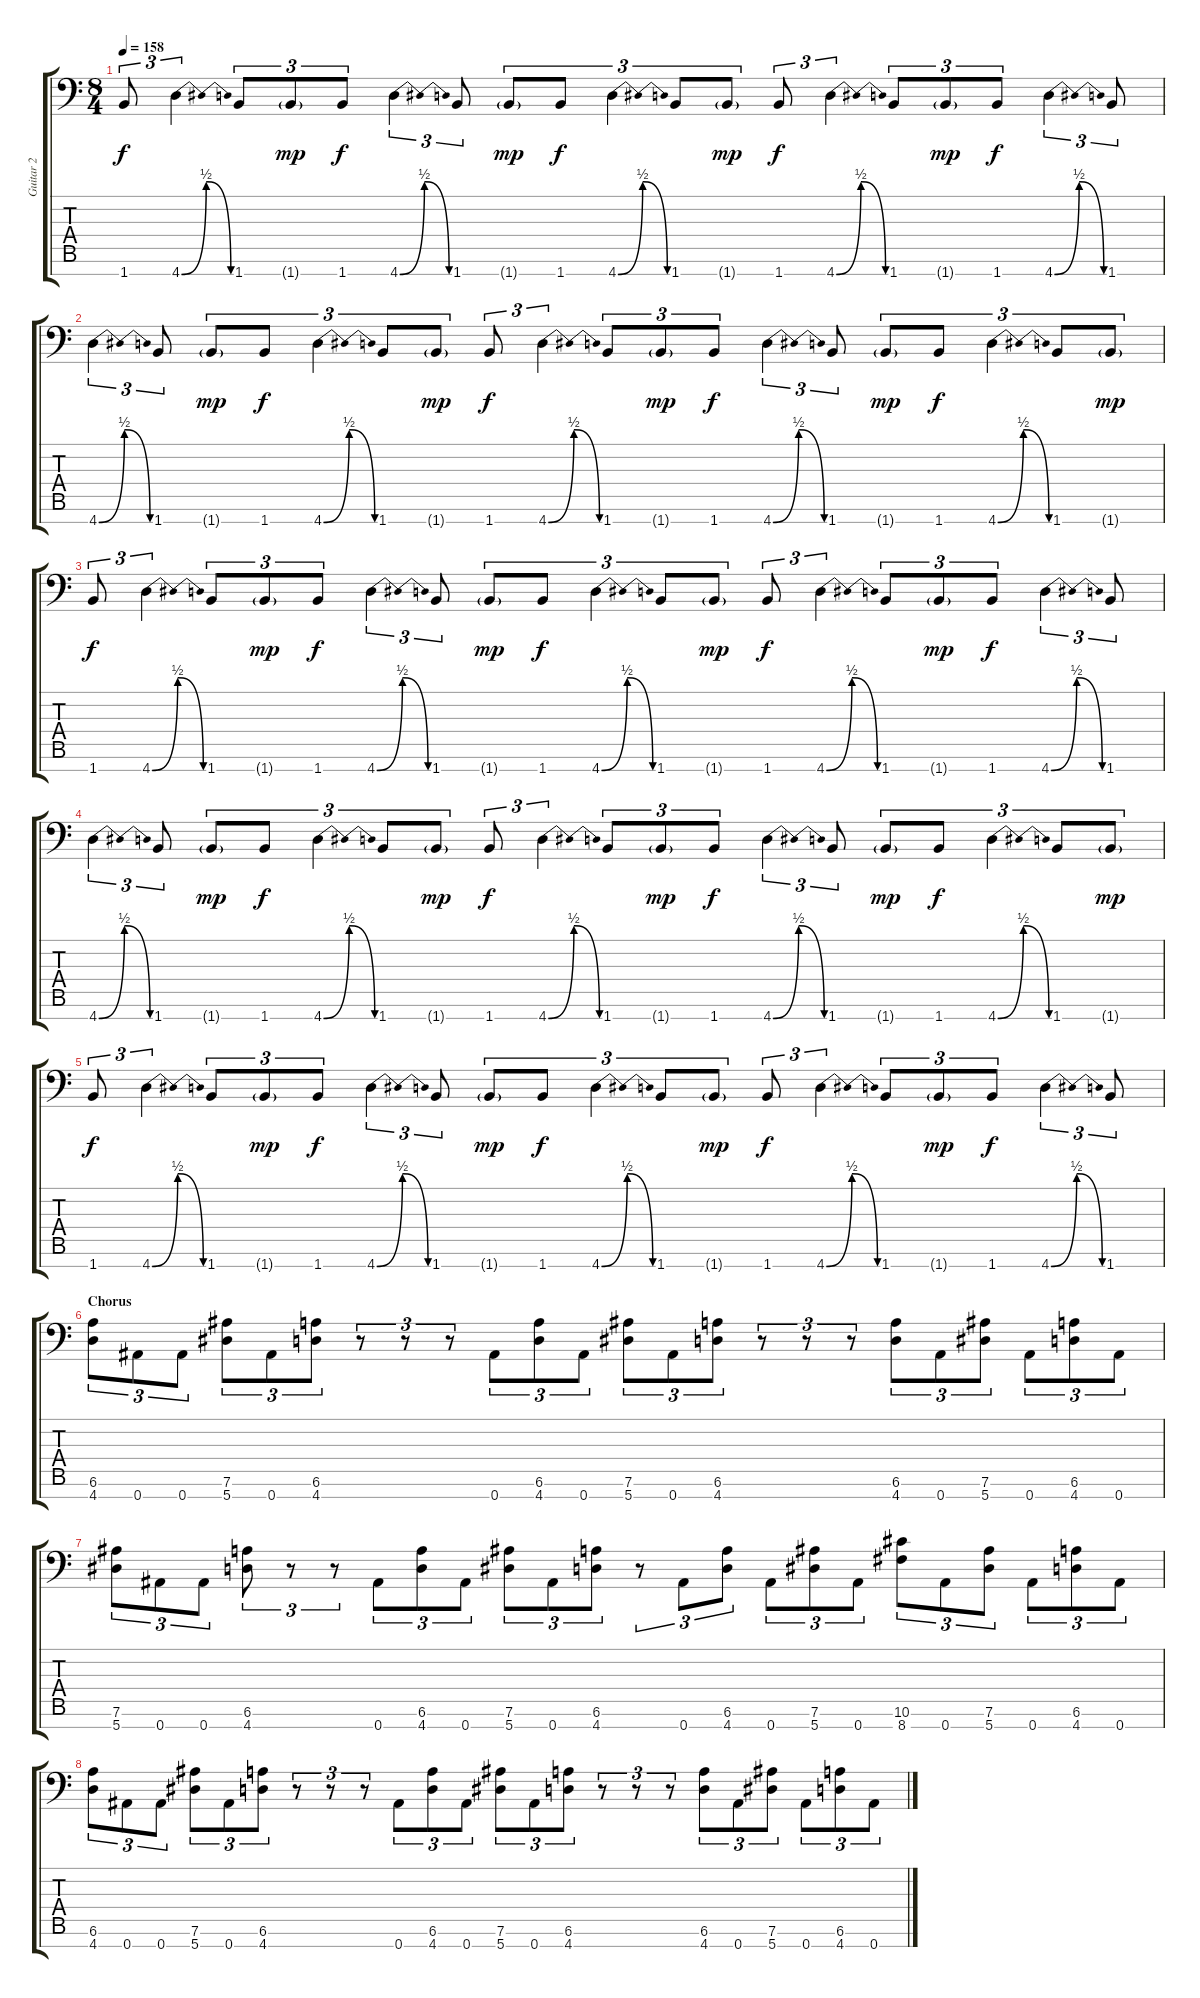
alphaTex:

\track ("Guitar 2" "Guitar 2") {instrument distortionguitar}
\staff {score tabs}
\tuning (Eb4 Bb3 Gb3 Db3 Ab2 Eb2 Bb1) {hide}
\ts (8 4)
\tempo 158
\clef f4
\ks c
1.7.8{tu (3 2) dy f} 4.7{be (bendrelease 0 0 30 2 30 2 60 0)}.4{tu (3 2)} 1.7.8{tu (3 2)} 1.7{g}.8{tu (3 2) dy mp} 1.7.8{tu (3 2) dy f} 4.7{be (bendrelease 0 0 30 2 30 2 60 0)}.4{tu (3 2)} 1.7.8{tu (3 2)} 1.7{g}.8{tu (3 2) dy mp} 1.7.8{tu (3 2) dy f} 4.7{be (bendrelease 0 0 30 2 30 2 60 0)}.4{tu (3 2)} 1.7.8{tu (3 2)} 1.7{g}.8{tu (3 2) dy mp} 1.7.8{tu (3 2) dy f} 4.7{be (bendrelease 0 0 30 2 30 2 60 0)}.4{tu (3 2)} 1.7.8{tu (3 2)} 1.7{g}.8{tu (3 2) dy mp} 1.7.8{tu (3 2) dy f} 4.7{be (bendrelease 0 0 30 2 30 2 60 0)}.4{tu (3 2)} 1.7.8{tu (3 2)} |
4.7{be (bendrelease 0 0 30 2 30 2 60 0)}.4{tu (3 2)} 1.7.8{tu (3 2)} 1.7{g}.8{tu (3 2) dy mp} 1.7.8{tu (3 2) dy f} 4.7{be (bendrelease 0 0 30 2 30 2 60 0)}.4{tu (3 2)} 1.7.8{tu (3 2)} 1.7{g}.8{tu (3 2) dy mp} 1.7.8{tu (3 2) dy f} 4.7{be (bendrelease 0 0 30 2 30 2 60 0)}.4{tu (3 2)} 1.7.8{tu (3 2)} 1.7{g}.8{tu (3 2) dy mp} 1.7.8{tu (3 2) dy f} 4.7{be (bendrelease 0 0 30 2 30 2 60 0)}.4{tu (3 2)} 1.7.8{tu (3 2)} 1.7{g}.8{tu (3 2) dy mp} 1.7.8{tu (3 2) dy f} 4.7{be (bendrelease 0 0 30 2 30 2 60 0)}.4{tu (3 2)} 1.7.8{tu (3 2)} 1.7{g}.8{tu (3 2) dy mp} |
1.7.8{tu (3 2) dy f} 4.7{be (bendrelease 0 0 30 2 30 2 60 0)}.4{tu (3 2)} 1.7.8{tu (3 2)} 1.7{g}.8{tu (3 2) dy mp} 1.7.8{tu (3 2) dy f} 4.7{be (bendrelease 0 0 30 2 30 2 60 0)}.4{tu (3 2)} 1.7.8{tu (3 2)} 1.7{g}.8{tu (3 2) dy mp} 1.7.8{tu (3 2) dy f} 4.7{be (bendrelease 0 0 30 2 30 2 60 0)}.4{tu (3 2)} 1.7.8{tu (3 2)} 1.7{g}.8{tu (3 2) dy mp} 1.7.8{tu (3 2) dy f} 4.7{be (bendrelease 0 0 30 2 30 2 60 0)}.4{tu (3 2)} 1.7.8{tu (3 2)} 1.7{g}.8{tu (3 2) dy mp} 1.7.8{tu (3 2) dy f} 4.7{be (bendrelease 0 0 30 2 30 2 60 0)}.4{tu (3 2)} 1.7.8{tu (3 2)} |
4.7{be (bendrelease 0 0 30 2 30 2 60 0)}.4{tu (3 2)} 1.7.8{tu (3 2)} 1.7{g}.8{tu (3 2) dy mp} 1.7.8{tu (3 2) dy f} 4.7{be (bendrelease 0 0 30 2 30 2 60 0)}.4{tu (3 2)} 1.7.8{tu (3 2)} 1.7{g}.8{tu (3 2) dy mp} 1.7.8{tu (3 2) dy f} 4.7{be (bendrelease 0 0 30 2 30 2 60 0)}.4{tu (3 2)} 1.7.8{tu (3 2)} 1.7{g}.8{tu (3 2) dy mp} 1.7.8{tu (3 2) dy f} 4.7{be (bendrelease 0 0 30 2 30 2 60 0)}.4{tu (3 2)} 1.7.8{tu (3 2)} 1.7{g}.8{tu (3 2) dy mp} 1.7.8{tu (3 2) dy f} 4.7{be (bendrelease 0 0 30 2 30 2 60 0)}.4{tu (3 2)} 1.7.8{tu (3 2)} 1.7{g}.8{tu (3 2) dy mp} |
1.7.8{tu (3 2) dy f} 4.7{be (bendrelease 0 0 30 2 30 2 60 0)}.4{tu (3 2)} 1.7.8{tu (3 2)} 1.7{g}.8{tu (3 2) dy mp} 1.7.8{tu (3 2) dy f} 4.7{be (bendrelease 0 0 30 2 30 2 60 0)}.4{tu (3 2)} 1.7.8{tu (3 2)} 1.7{g}.8{tu (3 2) dy mp} 1.7.8{tu (3 2) dy f} 4.7{be (bendrelease 0 0 30 2 30 2 60 0)}.4{tu (3 2)} 1.7.8{tu (3 2)} 1.7{g}.8{tu (3 2) dy mp} 1.7.8{tu (3 2) dy f} 4.7{be (bendrelease 0 0 30 2 30 2 60 0)}.4{tu (3 2)} 1.7.8{tu (3 2)} 1.7{g}.8{tu (3 2) dy mp} 1.7.8{tu (3 2) dy f} 4.7{be (bendrelease 0 0 30 2 30 2 60 0)}.4{tu (3 2)} 1.7.8{tu (3 2)} |
\section ("" "Chorus")
(6.6 4.7).8{tu (3 2)} 0.7.8{tu (3 2)} 0.7.8{tu (3 2)} (7.6 5.7).8{tu (3 2)} 0.7.8{tu (3 2)} (6.6 4.7).8{tu (3 2)} r.8{tu (3 2)} r.8{tu (3 2)} r.8{tu (3 2)} 0.7.8{tu (3 2)} (6.6 4.7).8{tu (3 2)} 0.7.8{tu (3 2)} (7.6 5.7).8{tu (3 2)} 0.7.8{tu (3 2)} (6.6 4.7).8{tu (3 2)} r.8{tu (3 2)} r.8{tu (3 2)} r.8{tu (3 2)} (6.6 4.7).8{tu (3 2)} 0.7.8{tu (3 2)} (7.6 5.7).8{tu (3 2)} 0.7.8{tu (3 2)} (6.6 4.7).8{tu (3 2)} 0.7.8{tu (3 2)} |
(7.6 5.7).8{tu (3 2)} 0.7.8{tu (3 2)} 0.7.8{tu (3 2)} (6.6 4.7).8{tu (3 2)} r.8{tu (3 2)} r.8{tu (3 2)} 0.7.8{tu (3 2)} (6.6 4.7).8{tu (3 2)} 0.7.8{tu (3 2)} (7.6 5.7).8{tu (3 2)} 0.7.8{tu (3 2)} (6.6 4.7).8{tu (3 2)} r.8{tu (3 2)} 0.7.8{tu (3 2)} (6.6 4.7).8{tu (3 2)} 0.7.8{tu (3 2)} (7.6 5.7).8{tu (3 2)} 0.7.8{tu (3 2)} (10.6 8.7).8{tu (3 2)} 0.7.8{tu (3 2)} (7.6 5.7).8{tu (3 2)} 0.7.8{tu (3 2)} (6.6 4.7).8{tu (3 2)} 0.7.8{tu (3 2)} |
(6.6 4.7).8{tu (3 2)} 0.7.8{tu (3 2)} 0.7.8{tu (3 2)} (7.6 5.7).8{tu (3 2)} 0.7.8{tu (3 2)} (6.6 4.7).8{tu (3 2)} r.8{tu (3 2)} r.8{tu (3 2)} r.8{tu (3 2)} 0.7.8{tu (3 2)} (6.6 4.7).8{tu (3 2)} 0.7.8{tu (3 2)} (7.6 5.7).8{tu (3 2)} 0.7.8{tu (3 2)} (6.6 4.7).8{tu (3 2)} r.8{tu (3 2)} r.8{tu (3 2)} r.8{tu (3 2)} (6.6 4.7).8{tu (3 2)} 0.7.8{tu (3 2)} (7.6 5.7).8{tu (3 2)} 0.7.8{tu (3 2)} (6.6 4.7).8{tu (3 2)} 0.7.8{tu (3 2)}
